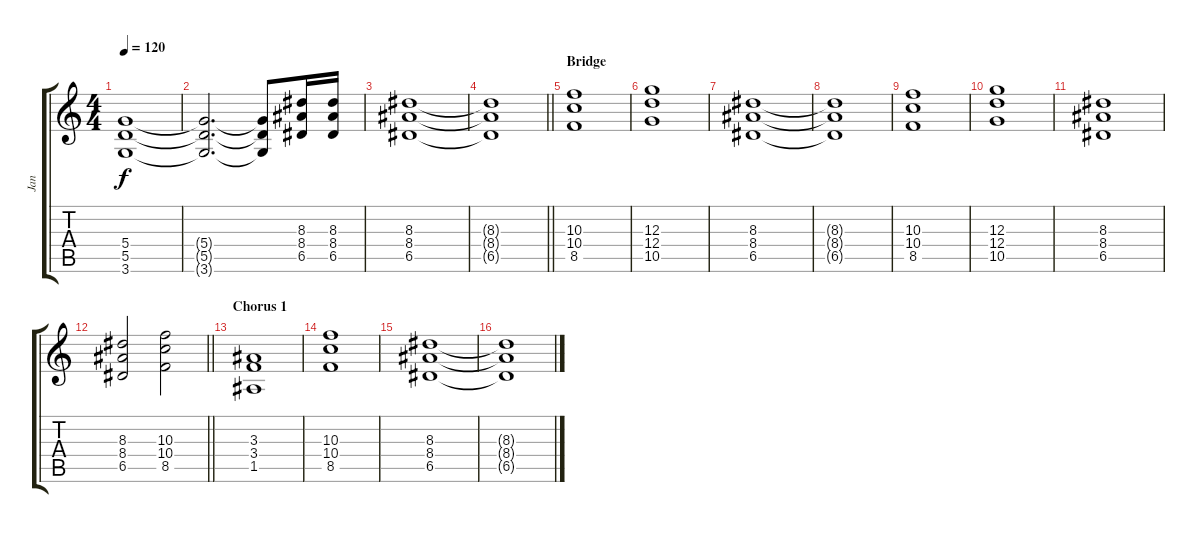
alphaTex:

\track ("Jan" "Jan") {instrument distortionguitar}
\staff {score tabs}
\tuning (E4 B3 G3 D3 A2 E2) {hide}
\ts (4 4)
\tempo 120
\clef g2
\ks c
(5.4 5.5 3.6).1{dy f} |
(5.4{t} 5.5{t} 3.6{t}).2{d} (5.4{t} 5.5{t} 3.6{t}).8 (8.3 8.4 6.5).16 (8.3 8.4 6.5).16 |
(8.3 8.4 6.5).1 |
\barLineRight lightlight
(8.3{t} 8.4{t} 6.5{t}).1 |
\section ("" "Bridge")
(10.3 10.4 8.5).1 |
(12.3 12.4 10.5).1 |
(8.3 8.4 6.5).1 |
(8.3{t} 8.4{t} 6.5{t}).1 |
(10.3 10.4 8.5).1 |
(12.3 12.4 10.5).1 |
(8.3 8.4 6.5).1 |
\barLineRight lightlight
(8.3 8.4 6.5).2 (10.3 10.4 8.5).2 |
\section ("" "Chorus 1")
(3.3 3.4 1.5).1 |
(10.3 10.4 8.5).1 |
(8.3 8.4 6.5).1 |
(8.3{t} 8.4{t} 6.5{t}).1
